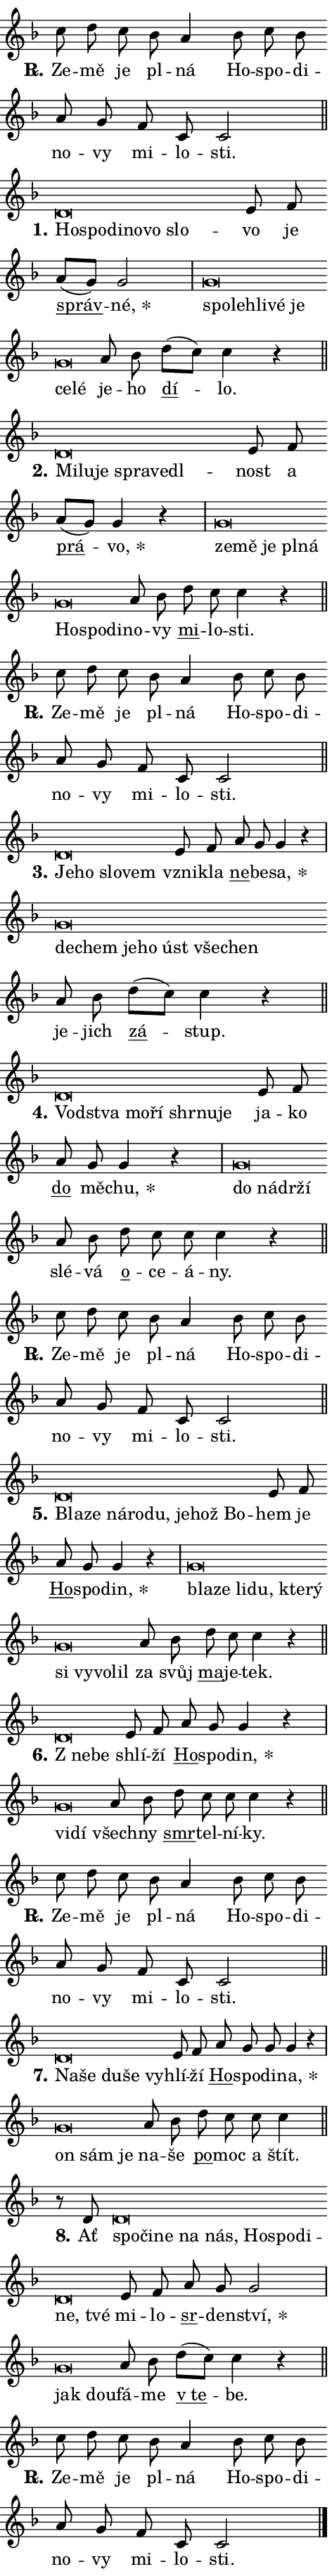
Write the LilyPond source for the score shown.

\version "2.24.0"
\header { tagline = "" }
\paper {
  indent = 0\cm
  top-margin = 0\cm
  right-margin = 0.13\cm % to fit lyric hyphens
  bottom-margin = 0\cm
  left-margin = 0\cm
  paper-width = 8\cm
  page-breaking = #ly:one-page-breaking
  system-system-spacing.basic-distance = #11
  score-system-spacing.basic-distance = #11
  ragged-last = ##f
}


%% Author: Thomas Morley
%% https://lists.gnu.org/archive/html/lilypond-user/2020-05/msg00002.html
#(define (line-position grob)
"Returns position of @var[grob} in current system:
   @code{'start}, if at first time-step
   @code{'end}, if at last time-step
   @code{'middle} otherwise
"
  (let* ((col (ly:item-get-column grob))
         (ln (ly:grob-object col 'left-neighbor))
         (rn (ly:grob-object col 'right-neighbor))
         (col-to-check-left (if (ly:grob? ln) ln col))
         (col-to-check-right (if (ly:grob? rn) rn col))
         (break-dir-left
           (and
             (ly:grob-property col-to-check-left 'non-musical #f)
             (ly:item-break-dir col-to-check-left)))
         (break-dir-right
           (and
             (ly:grob-property col-to-check-right 'non-musical #f)
             (ly:item-break-dir col-to-check-right))))
        (cond ((eqv? 1 break-dir-left) 'start)
              ((eqv? -1 break-dir-right) 'end)
              (else 'middle))))

#(define (tranparent-at-line-position vctor)
  (lambda (grob)
  "Relying on @code{line-position} select the relevant enry from @var{vctor}.
Used to determine transparency,"
    (case (line-position grob)
      ((end) (not (vector-ref vctor 0)))
      ((middle) (not (vector-ref vctor 1)))
      ((start) (not (vector-ref vctor 2))))))

noteHeadBreakVisibility =
#(define-music-function (break-visibility)(vector?)
"Makes @code{NoteHead}s transparent relying on @var{break-visibility}"
#{
  \override NoteHead.transparent =
    #(tranparent-at-line-position break-visibility)
#})

#(define delete-ledgers-for-transparent-note-heads
  (lambda (grob)
    "Reads whether a @code{NoteHead} is transparent.
If so this @code{NoteHead} is removed from @code{'note-heads} from
@var{grob}, which is supposed to be @code{LedgerLineSpanner}.
As a result ledgers are not printed for this @code{NoteHead}"
    (let* ((nhds-array (ly:grob-object grob 'note-heads))
           (nhds-list
             (if (ly:grob-array? nhds-array)
                 (ly:grob-array->list nhds-array)
                 '()))
           ;; Relies on the transparent-property being done before
           ;; Staff.LedgerLineSpanner.after-line-breaking is executed.
           ;; This is fragile ...
           (to-keep
             (remove
               (lambda (nhd)
                 (ly:grob-property nhd 'transparent #f))
               nhds-list)))
      ;; TODO find a better method to iterate over grob-arrays, similiar
      ;; to filter/remove etc for lists
      ;; For now rebuilt from scratch
      (set! (ly:grob-object grob 'note-heads)  '())
      (for-each
        (lambda (nhd)
          (ly:pointer-group-interface::add-grob grob 'note-heads nhd))
        to-keep))))

squashNotes = {
  \override NoteHead.X-extent = #'(-0.2 . 0.2)
  \override NoteHead.Y-extent = #'(-0.75 . 0)
  \override NoteHead.stencil =
    #(lambda (grob)
       (let ((pos (ly:grob-property grob 'staff-position)))
         (begin
           (if (< pos -7) (display "ERROR: Lower brevis then expected\n") (display ""))
           (if (<= pos -6) ly:text-interface::print ly:note-head::print))))
}
unSquashNotes = {
  \revert NoteHead.X-extent
  \revert NoteHead.Y-extent
  \revert NoteHead.stencil
}

hideNotes = \noteHeadBreakVisibility #begin-of-line-visible
unHideNotes = \noteHeadBreakVisibility #all-visible

% work-around for resetting accidentals
% https://lilypond.org/doc/v2.23/Documentation/notation/displaying-rhythms#unmetered-music
cadenzaMeasure = {
  \cadenzaOff
  \partial 1024 s1024
  \cadenzaOn
}

#(define-markup-command (accent layout props text) (markup?)
  "Underline accented syllable"
  (interpret-markup layout props
    #{\markup \override #'(offset . 4.3) \underline { #text }#}))

responsum = \markup \concat {
  "R" \hspace #-1.05 \path #0.1 #'((moveto 0 0.07) (lineto 0.9 0.8)) \hspace #0.05 "."
}

spaceSize = #0.6828661417322834 % exact space size for TeX Gyre Schola

\layout {
  \context {
    \Staff
    \remove "Time_signature_engraver"
    \override LedgerLineSpanner.after-line-breaking = #delete-ledgers-for-transparent-note-heads
  }
  \context {
    \Lyrics {
      \override LyricSpace.minimum-distance = \spaceSize
      \override LyricText.font-name = #"TeX Gyre Schola"
      \override LyricText.font-size = 1
      \override StanzaNumber.font-name = #"TeX Gyre Schola Bold"
      \override StanzaNumber.font-size = 1
    }
  }
  \context {
    \Score 
    \override NoteHead.text =
      #(lambda (grob) 
        (let ((pos (ly:grob-property grob 'staff-position)))
          #{\markup {
            \combine
              \halign #-0.55 \raise #(if (= pos -6) 0 0.5) \override #'(thickness . 2) \draw-line #'(3.2 . 0)
              \musicglyph "noteheads.sM1"
          }#}))
  }
}

% magnetic-lyrics.ily
%
%   written by
%     Jean Abou Samra <jean@abou-samra.fr>
%     Werner Lemberg <wl@gnu.org>
%
%   adapted by
%     Jiri Hon <jiri.hon@gmail.com>
%
% Version 2022-Apr-15

% https://www.mail-archive.com/lilypond-user@gnu.org/msg149350.html

#(define (Left_hyphen_pointer_engraver context)
   "Collect syllable-hyphen-syllable occurrences in lyrics and store
them in properties.  This engraver only looks to the left.  For
example, if the lyrics input is @code{foo -- bar}, it does the
following.

@itemize @bullet
@item
Set the @code{text} property of the @code{LyricHyphen} grob between
@q{foo} and @q{bar} to @code{foo}.

@item
Set the @code{left-hyphen} property of the @code{LyricText} grob with
text @q{foo} to the @code{LyricHyphen} grob between @q{foo} and
@q{bar}.
@end itemize

Use this auxiliary engraver in combination with the
@code{lyric-@/text::@/apply-@/magnetic-@/offset!} hook."
   (let ((hyphen #f)
         (text #f))
     (make-engraver
      (acknowledgers
       ((lyric-syllable-interface engraver grob source-engraver)
        (set! text grob)))
      (end-acknowledgers
       ((lyric-hyphen-interface engraver grob source-engraver)
        ;(when (not (grob::has-interface grob 'lyric-space-interface))
          (set! hyphen grob)));)
      ((stop-translation-timestep engraver)
       (when (and text hyphen)
         (ly:grob-set-object! text 'left-hyphen hyphen))
       (set! text #f)
       (set! hyphen #f)))))

#(define (lyric-text::apply-magnetic-offset! grob)
   "If the space between two syllables is less than the value in
property @code{LyricText@/.details@/.squash-threshold}, move the right
syllable to the left so that it gets concatenated with the left
syllable.

Use this function as a hook for
@code{LyricText@/.after-@/line-@/breaking} if the
@code{Left_@/hyphen_@/pointer_@/engraver} is active."
   (let ((hyphen (ly:grob-object grob 'left-hyphen #f)))
     (when hyphen
       (let ((left-text (ly:spanner-bound hyphen LEFT)))
         (when (grob::has-interface left-text 'lyric-syllable-interface)
           (let* ((common (ly:grob-common-refpoint grob left-text X))
                  (this-x-ext (ly:grob-extent grob common X))
                  (left-x-ext
                   (begin
                     ;; Trigger magnetism for left-text.
                     (ly:grob-property left-text 'after-line-breaking)
                     (ly:grob-extent left-text common X)))
                  ;; `delta` is the gap width between two syllables.
                  (delta (- (interval-start this-x-ext)
                            (interval-end left-x-ext)))
                  (details (ly:grob-property grob 'details))
                  (threshold (assoc-get 'squash-threshold details 0.2)))
             (when (< delta threshold)
               (let* (;; We have to manipulate the input text so that
                      ;; ligatures crossing syllable boundaries are not
                      ;; disabled.  For languages based on the Latin
                      ;; script this is essentially a beautification.
                      ;; However, for non-Western scripts it can be a
                      ;; necessity.
                      (lt (ly:grob-property left-text 'text))
                      (rt (ly:grob-property grob 'text))
                      (is-space (grob::has-interface hyphen 'lyric-space-interface))
                      (space (if is-space " " ""))
                      (extra-delta (if is-space spaceSize 0))
                      ;; Append new syllable.
                      (ltrt-space (if (and (string? lt) (string? rt))
                                (string-append lt space rt)
                                (make-concat-markup (list lt space rt))))
                      ;; Right-align `ltrt` to the right side.
                      (ltrt-space-markup (grob-interpret-markup
                               grob
                               (make-translate-markup
                                (cons (interval-length this-x-ext) 0)
                                (make-right-align-markup ltrt-space)))))
                 (begin
                   ;; Don't print `left-text`.
                   (ly:grob-set-property! left-text 'stencil #f)
                   ;; Set text and stencil (which holds all collected
                   ;; syllables so far) and shift it to the left.
                   (ly:grob-set-property! grob 'text ltrt-space)
                   (ly:grob-set-property! grob 'stencil ltrt-space-markup)
                   (ly:grob-translate-axis! grob (- (- delta extra-delta)) X))))))))))


#(define (lyric-hyphen::displace-bounds-first grob)
   ;; Make very sure this callback isn't triggered too early.
   (let ((left (ly:spanner-bound grob LEFT))
         (right (ly:spanner-bound grob RIGHT)))
     (ly:grob-property left 'after-line-breaking)
     (ly:grob-property right 'after-line-breaking)
     (ly:lyric-hyphen::print grob)))

squashThreshold = #0.4

\layout {
  \context {
    \Lyrics
    \consists #Left_hyphen_pointer_engraver
    \override LyricText.after-line-breaking =
      #lyric-text::apply-magnetic-offset!
    \override LyricHyphen.stencil = #lyric-hyphen::displace-bounds-first
    \override LyricText.details.squash-threshold = \squashThreshold
    \override LyricHyphen.minimum-distance = 0
    \override LyricHyphen.minimum-length = \squashThreshold
  }
}

squashText = \override LyricText.details.squash-threshold = 9999
unSquashText = \override LyricText.details.squash-threshold = \squashThreshold

leftText = \override LyricText.self-alignment-X = #LEFT
unLeftText = \revert LyricText.self-alignment-X

starOffset = #(lambda (grob) 
                (let ((x_offset (ly:self-alignment-interface::aligned-on-x-parent grob)))
                  (if (= x_offset 0) 0 (+ x_offset 1.2))))

star = #(define-music-function (syllable)(string?)
"Append star separator at the end of a syllable"
#{
  \once \override LyricText.X-offset = #starOffset
  \lyricmode { \markup {
    #syllable
    \override #'((font-name . "TeX Gyre Schola Bold")) \hspace #0.2 \lower #0.65 \larger "*"
  } }
#})

starAccent = #(define-music-function (syllable)(string?)
"Append star separator at the end of a syllable and make accent"
#{
  \once \override LyricText.X-offset = #starOffset
  \lyricmode { \markup {
    \accent #syllable
    \override #'((font-name . "TeX Gyre Schola Bold")) \hspace #0.2 \lower #0.65 \larger "*"
  } }
#})

breath = #(define-music-function (syllable)(string?)
"Append breathing indicator at the end of a syllable"
#{
  \lyricmode { \markup { #syllable "+" } }
#})

optionalBreath = #(define-music-function (syllable)(string?)
"Append optional breathing indicator at the end of a syllable"
#{
  \lyricmode { \markup { #syllable "(+)" } }
#})


\score {
    <<
        \new Voice = "melody" { \cadenzaOn \key f \major \relative { c''8 d c bes a4 \bar "" bes8 c bes \bar "" a g \bar "" f c c2 \cadenzaMeasure \bar "||" \break } }
        \new Lyrics \lyricsto "melody" { \lyricmode { \set stanza = \responsum
Ze -- mě je pl -- ná Ho -- spo -- di -- no -- vy mi -- lo -- sti. } }
    >>
    \layout {}
}

\score {
    <<
        \new Voice = "melody" { \cadenzaOn \key f \major \relative { \squashNotes d'\breve*1/16 \hideNotes \breve*1/16 \bar "" \breve*1/16 \bar "" \breve*1/16 \bar "" \breve*1/16 \breve*1/16 \bar "" \unHideNotes \unSquashNotes e8 f \bar "" a[( g)] g2 \cadenzaMeasure \bar "|" \squashNotes g\breve*1/16 \hideNotes \breve*1/16 \bar "" \breve*1/16 \bar "" \breve*1/16 \bar "" \breve*1/16 \bar "" \breve*1/16 \breve*1/16 \bar "" \unHideNotes \unSquashNotes a8 bes \bar "" d[( c)] c4 r \cadenzaMeasure \bar "||" \break } }
        \new Lyrics \lyricsto "melody" { \lyricmode { \set stanza = "1."
\leftText Ho -- \squashText spo -- di -- no -- vo slo -- \unLeftText \unSquashText vo je \markup \accent správ -- \star né, \leftText spo -- \squashText leh -- li -- vé je ce -- lé \unLeftText \unSquashText je -- ho \markup \accent dí -- lo. } }
    >>
    \layout {}
}

\score {
    <<
        \new Voice = "melody" { \cadenzaOn \key f \major \relative { \squashNotes d'\breve*1/16 \hideNotes \breve*1/16 \bar "" \breve*1/16 \bar "" \breve*1/16 \bar "" \breve*1/16 \breve*1/16 \bar "" \unHideNotes \unSquashNotes e8 f \bar "" a[( g)] g4 r \cadenzaMeasure \bar "|" \squashNotes g\breve*1/16 \hideNotes \breve*1/16 \bar "" \breve*1/16 \bar "" \breve*1/16 \bar "" \breve*1/16 \bar "" \breve*1/16 \bar "" \breve*1/16 \breve*1/16 \bar "" \unHideNotes \unSquashNotes a8 bes \bar "" d c c4 r \cadenzaMeasure \bar "||" \break } }
        \new Lyrics \lyricsto "melody" { \lyricmode { \set stanza = "2."
\leftText Mi -- \squashText lu -- je spra -- ve -- dl -- \unLeftText \unSquashText nost a \markup \accent prá -- \star vo, \leftText ze -- \squashText mě je pl -- ná Ho -- spo -- di -- \unLeftText \unSquashText no -- vy \markup \accent mi -- lo -- sti. } }
    >>
    \layout {}
}

\score {
    <<
        \new Voice = "melody" { \cadenzaOn \key f \major \relative { c''8 d c bes a4 \bar "" bes8 c bes \bar "" a g \bar "" f c c2 \cadenzaMeasure \bar "||" \break } }
        \new Lyrics \lyricsto "melody" { \lyricmode { \set stanza = \responsum
Ze -- mě je pl -- ná Ho -- spo -- di -- no -- vy mi -- lo -- sti. } }
    >>
    \layout {}
}

\score {
    <<
        \new Voice = "melody" { \cadenzaOn \key f \major \relative { \squashNotes d'\breve*1/16 \hideNotes \breve*1/16 \bar "" \breve*1/16 \breve*1/16 \bar "" \unHideNotes \unSquashNotes e8 f \bar "" a g g4 r \cadenzaMeasure \bar "|" \squashNotes g\breve*1/16 \hideNotes \breve*1/16 \bar "" \breve*1/16 \bar "" \breve*1/16 \bar "" \breve*1/16 \bar "" \breve*1/16 \breve*1/16 \bar "" \unHideNotes \unSquashNotes a8 bes \bar "" d[( c)] c4 r \cadenzaMeasure \bar "||" \break } }
        \new Lyrics \lyricsto "melody" { \lyricmode { \set stanza = "3."
\leftText Je -- \squashText ho slo -- vem \unLeftText \unSquashText vzni -- kla \markup \accent ne -- be -- \star sa, \leftText de -- \squashText chem je -- ho úst vše -- chen \unLeftText \unSquashText je -- jich \markup \accent zá -- stup. } }
    >>
    \layout {}
}

\score {
    <<
        \new Voice = "melody" { \cadenzaOn \key f \major \relative { \squashNotes d'\breve*1/16 \hideNotes \breve*1/16 \bar "" \breve*1/16 \bar "" \breve*1/16 \bar "" \breve*1/16 \bar "" \breve*1/16 \breve*1/16 \bar "" \unHideNotes \unSquashNotes e8 f \bar "" a g g4 r \cadenzaMeasure \bar "|" \squashNotes g\breve*1/16 \hideNotes \breve*1/16 \bar "" \breve*1/16 \breve*1/16 \bar "" \unHideNotes \unSquashNotes a8 bes \bar "" d c c c4 r \cadenzaMeasure \bar "||" \break } }
        \new Lyrics \lyricsto "melody" { \lyricmode { \set stanza = "4."
\leftText Vod -- \squashText stva mo -- ří shr -- nu -- je \unLeftText \unSquashText ja -- ko \markup \accent do mě -- \star chu, \leftText do \squashText ná -- dr -- ží \unLeftText \unSquashText slé -- vá \markup \accent o -- ce -- á -- ny. } }
    >>
    \layout {}
}

\score {
    <<
        \new Voice = "melody" { \cadenzaOn \key f \major \relative { c''8 d c bes a4 \bar "" bes8 c bes \bar "" a g \bar "" f c c2 \cadenzaMeasure \bar "||" \break } }
        \new Lyrics \lyricsto "melody" { \lyricmode { \set stanza = \responsum
Ze -- mě je pl -- ná Ho -- spo -- di -- no -- vy mi -- lo -- sti. } }
    >>
    \layout {}
}

\score {
    <<
        \new Voice = "melody" { \cadenzaOn \key f \major \relative { \squashNotes d'\breve*1/16 \hideNotes \breve*1/16 \bar "" \breve*1/16 \bar "" \breve*1/16 \bar "" \breve*1/16 \bar "" \breve*1/16 \bar "" \breve*1/16 \breve*1/16 \bar "" \unHideNotes \unSquashNotes e8 f \bar "" a g g4 r \cadenzaMeasure \bar "|" \squashNotes g\breve*1/16 \hideNotes \breve*1/16 \bar "" \breve*1/16 \bar "" \breve*1/16 \bar "" \breve*1/16 \bar "" \breve*1/16 \bar "" \breve*1/16 \bar "" \breve*1/16 \bar "" \breve*1/16 \breve*1/16 \bar "" \unHideNotes \unSquashNotes a8 bes \bar "" d c c4 r \cadenzaMeasure \bar "||" \break } }
        \new Lyrics \lyricsto "melody" { \lyricmode { \set stanza = "5."
\leftText Bla -- \squashText ze ná -- ro -- du, je -- hož Bo -- \unLeftText \unSquashText hem je \markup \accent Ho -- spo -- \star din, \leftText bla -- \squashText ze li -- du, kte -- rý si vy -- vo -- lil \unLeftText \unSquashText za svůj \markup \accent ma -- je -- tek. } }
    >>
    \layout {}
}

\score {
    <<
        \new Voice = "melody" { \cadenzaOn \key f \major \relative { \squashNotes d'\breve*1/16 \hideNotes \breve*1/16 \bar "" \unHideNotes \unSquashNotes e8 f \bar "" a g g4 r \cadenzaMeasure \bar "|" \squashNotes g\breve*1/16 \hideNotes \breve*1/16 \bar "" \unHideNotes \unSquashNotes a8 bes \bar "" d c c c4 r \cadenzaMeasure \bar "||" \break } }
        \new Lyrics \lyricsto "melody" { \lyricmode { \set stanza = "6."
\leftText "Z ne" -- \squashText be \unLeftText \unSquashText shlí -- ží \markup \accent Ho -- spo -- \star din, \leftText vi -- \squashText dí \unLeftText \unSquashText všech -- ny \markup \accent smr -- tel -- ní -- ky. } }
    >>
    \layout {}
}

\score {
    <<
        \new Voice = "melody" { \cadenzaOn \key f \major \relative { c''8 d c bes a4 \bar "" bes8 c bes \bar "" a g \bar "" f c c2 \cadenzaMeasure \bar "||" \break } }
        \new Lyrics \lyricsto "melody" { \lyricmode { \set stanza = \responsum
Ze -- mě je pl -- ná Ho -- spo -- di -- no -- vy mi -- lo -- sti. } }
    >>
    \layout {}
}

\score {
    <<
        \new Voice = "melody" { \cadenzaOn \key f \major \relative { \squashNotes d'\breve*1/16 \hideNotes \breve*1/16 \bar "" \breve*1/16 \bar "" \breve*1/16 \breve*1/16 \bar "" \unHideNotes \unSquashNotes e8 f \bar "" a g g g4 r \cadenzaMeasure \bar "|" \squashNotes g\breve*1/16 \hideNotes \breve*1/16 \breve*1/16 \bar "" \unHideNotes \unSquashNotes a8 bes \bar "" d c c c4 \cadenzaMeasure \bar "||" \break } }
        \new Lyrics \lyricsto "melody" { \lyricmode { \set stanza = "7."
\leftText Na -- \squashText še du -- še vy -- \unLeftText \unSquashText hlí -- ží \markup \accent Ho -- spo -- di -- \star na, \leftText on \squashText sám je \unLeftText \unSquashText na -- še \markup \accent po -- moc a štít. } }
    >>
    \layout {}
}

\score {
    <<
        \new Voice = "melody" { \cadenzaOn \key f \major \relative { r8 d' \squashNotes d\breve*1/16 \hideNotes \breve*1/16 \bar "" \breve*1/16 \bar "" \breve*1/16 \bar "" \breve*1/16 \bar "" \breve*1/16 \bar "" \breve*1/16 \bar "" \breve*1/16 \bar "" \breve*1/16 \breve*1/16 \bar "" \unHideNotes \unSquashNotes e8 f \bar "" a g g2 \cadenzaMeasure \bar "|" \squashNotes g\breve*1/16 \hideNotes \breve*1/16 \bar "" \unHideNotes \unSquashNotes a8 bes \bar "" d[( c)] c4 r \cadenzaMeasure \bar "||" \break } }
        \new Lyrics \lyricsto "melody" { \lyricmode { \set stanza = "8."
Ať \leftText spo -- \squashText či -- ne na nás, Ho -- spo -- di -- ne, tvé \unLeftText \unSquashText mi -- lo -- \markup \accent sr -- den -- \star ství, \leftText jak \squashText dou -- \unLeftText \unSquashText fá -- me \markup \accent "v te" -- be. } }
    >>
    \layout {}
}

\score {
    <<
        \new Voice = "melody" { \cadenzaOn \key f \major \relative { c''8 d c bes a4 \bar "" bes8 c bes \bar "" a g \bar "" f c c2 \cadenzaMeasure \bar "||" \break } \bar "|." }
        \new Lyrics \lyricsto "melody" { \lyricmode { \set stanza = \responsum
Ze -- mě je pl -- ná Ho -- spo -- di -- no -- vy mi -- lo -- sti. } }
    >>
    \layout {}
}
